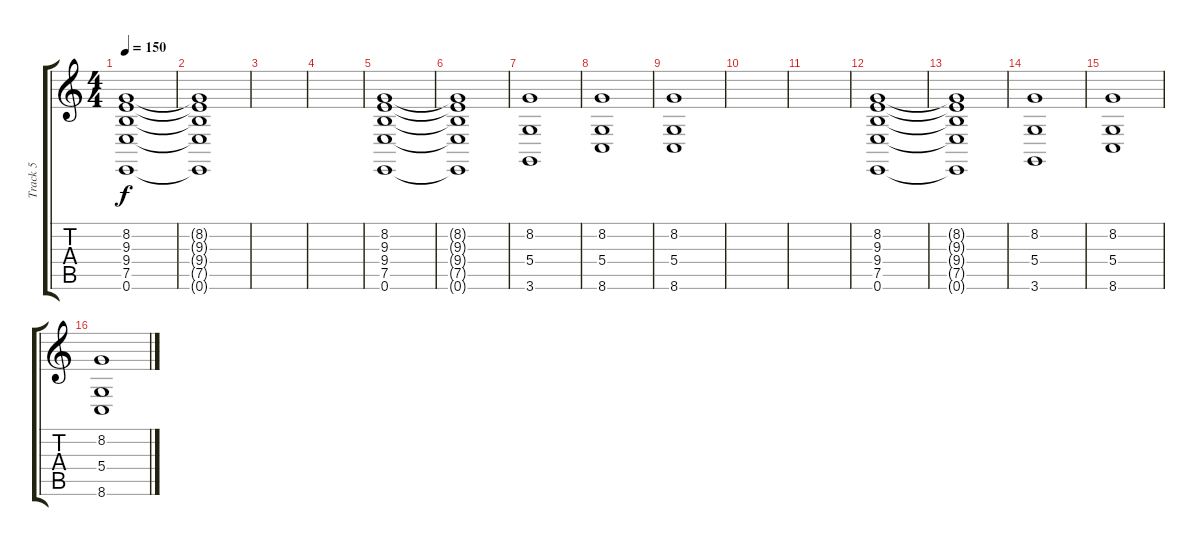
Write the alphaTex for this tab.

\track ("Track 5" "Track 5") {instrument stringensemble2}
\staff {score tabs}
\tuning (E4 B3 G3 D3 A2 E2) {hide}
\ts (4 4)
\tempo 150
\clef g2
\ks c
(8.2 9.3 9.4 7.5 0.6).1{dy f} |
(8.2{t} 9.3{t} 9.4{t} 7.5{t} 0.6{t}).1 |
|
|
(8.2 9.3 9.4 7.5 0.6).1 |
(8.2{t} 9.3{t} 9.4{t} 7.5{t} 0.6{t}).1 |
(8.2 5.4 3.6).1 |
(8.2 5.4 8.6).1 |
(8.2 5.4 8.6).1 |
|
|
(8.2 9.3 9.4 7.5 0.6).1 |
(8.2{t} 9.3{t} 9.4{t} 7.5{t} 0.6{t}).1 |
(8.2 5.4 3.6).1 |
(8.2 5.4 8.6).1 |
(8.2 5.4 8.6).1
